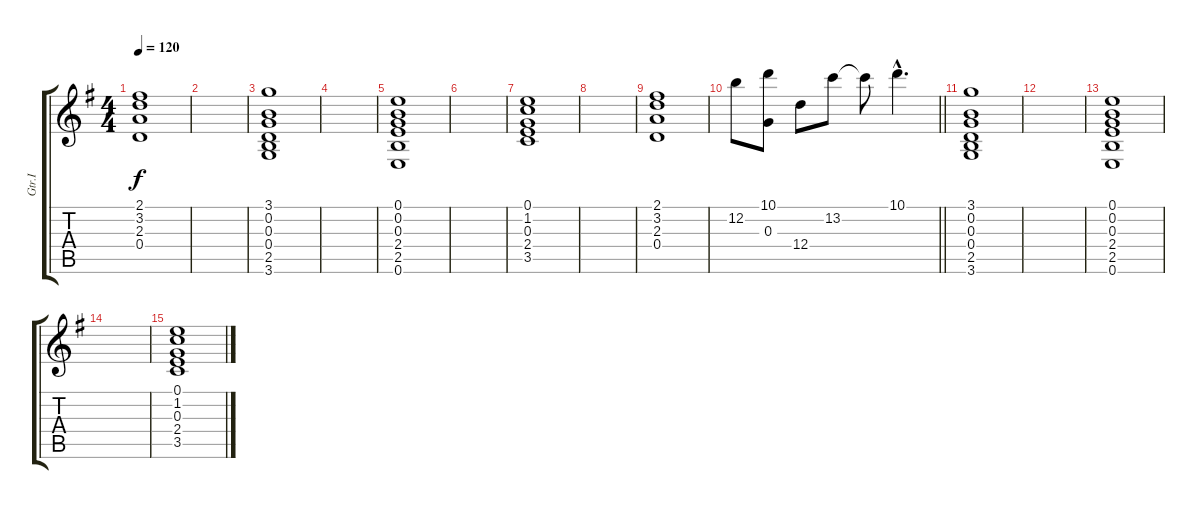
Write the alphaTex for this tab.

\track ("Gtr.I" "Gtr.I") {instrument acousticguitarsteel}
\staff {score tabs}
\tuning (E4 B3 G3 D3 A2 E2) {hide}
\ts (4 4)
\tempo 120
\clef g2
\ks eminor
(2.1 3.2 2.3 0.4).1{dy f} |
|
(3.1 0.2 0.3 0.4 2.5 3.6).1 |
|
(0.1 0.2 0.3 2.4 2.5 0.6).1 |
|
(0.1 1.2 0.3 2.4 3.5).1 |
|
(2.1 3.2 2.3 0.4).1 |
\barLineRight lightlight
12.2.8 (10.1 0.3).8 12.4.8 13.2.8 13.2{t}.8 10.1{hac}.4{d} |
(3.1 0.2 0.3 0.4 2.5 3.6).1 |
|
(0.1 0.2 0.3 2.4 2.5 0.6).1 |
|
(0.1 1.2 0.3 2.4 3.5).1
